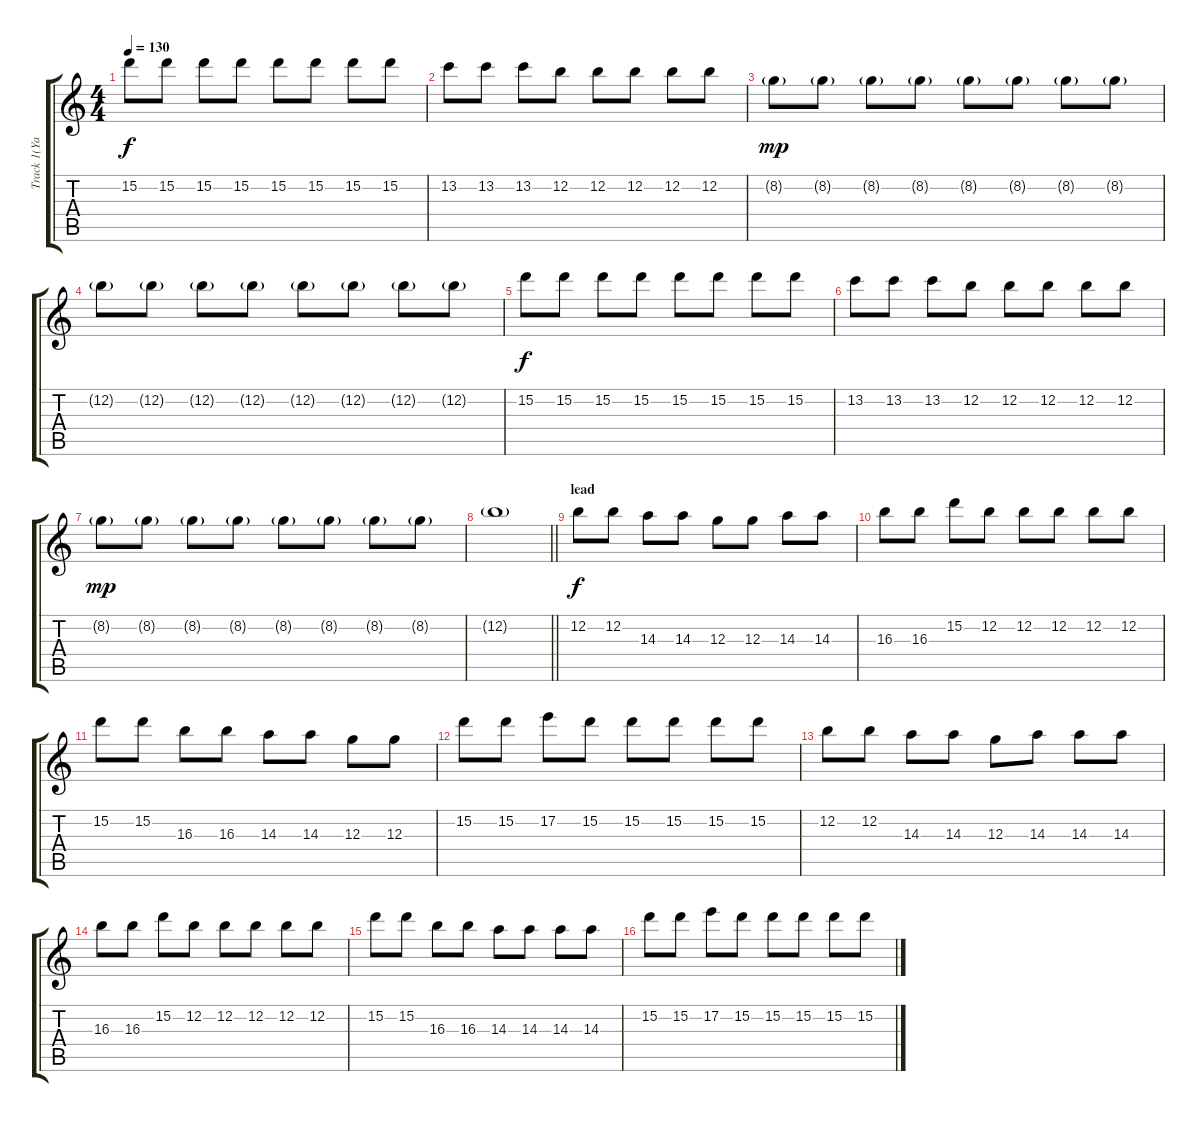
\track ("Track 1(Yan Yuzon/Lead)" "Track 1(Ya") {instrument overdrivenguitar}
\staff {score tabs}
\tuning (E4 B3 G3 D3 A2 E2) {hide}
\ts (4 4)
\tempo 130
\clef g2
\ks c
15.2.8{dy f} 15.2.8 15.2.8 15.2.8 15.2.8 15.2.8 15.2.8 15.2.8 |
13.2.8 13.2.8 13.2.8 12.2.8 12.2.8 12.2.8 12.2.8 12.2.8 |
8.2{g}.8{dy mp} 8.2{g}.8 8.2{g}.8 8.2{g}.8 8.2{g}.8 8.2{g}.8 8.2{g}.8 8.2{g}.8 |
12.2{g}.8 12.2{g}.8 12.2{g}.8 12.2{g}.8 12.2{g}.8 12.2{g}.8 12.2{g}.8 12.2{g}.8 |
15.2.8{dy f} 15.2.8 15.2.8 15.2.8 15.2.8 15.2.8 15.2.8 15.2.8 |
13.2.8 13.2.8 13.2.8 12.2.8 12.2.8 12.2.8 12.2.8 12.2.8 |
8.2{g}.8{dy mp} 8.2{g}.8 8.2{g}.8 8.2{g}.8 8.2{g}.8 8.2{g}.8 8.2{g}.8 8.2{g}.8 |
\barLineRight lightlight
12.2{g}.1 |
\section ("" "lead")
12.2.8{dy f} 12.2.8 14.3.8 14.3.8 12.3.8 12.3.8 14.3.8 14.3.8 |
16.3.8 16.3.8 15.2.8 12.2.8 12.2.8 12.2.8 12.2.8 12.2.8 |
15.2.8 15.2.8 16.3.8 16.3.8 14.3.8 14.3.8 12.3.8 12.3.8 |
15.2.8 15.2.8 17.2.8 15.2.8 15.2.8 15.2.8 15.2.8 15.2.8 |
12.2.8 12.2.8 14.3.8 14.3.8 12.3.8 14.3.8 14.3.8 14.3.8 |
16.3.8 16.3.8 15.2.8 12.2.8 12.2.8 12.2.8 12.2.8 12.2.8 |
15.2.8 15.2.8 16.3.8 16.3.8 14.3.8 14.3.8 14.3.8 14.3.8 |
15.2.8 15.2.8 17.2.8 15.2.8 15.2.8 15.2.8 15.2.8 15.2.8
